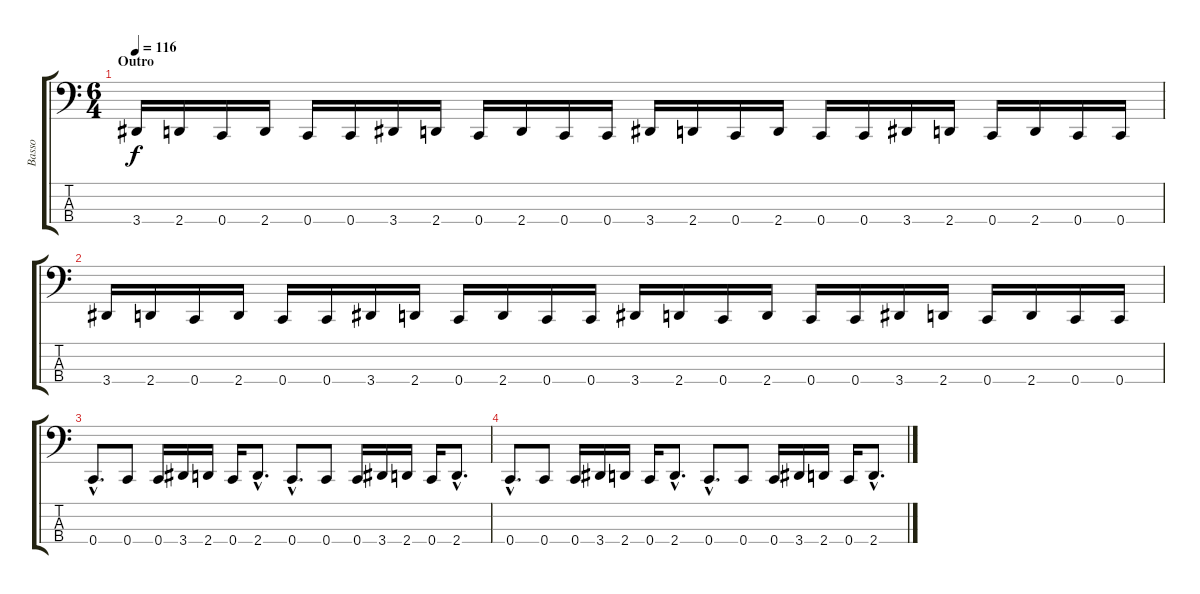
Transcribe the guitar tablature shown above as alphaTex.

\track ("Basso" "Basso") {instrument electricbassfinger}
\staff {score tabs}
\tuning (F2 C2 G1 C1) {hide}
\ts (6 4)
\section ("" "Outro")
\tempo 116
\clef f4
\ks c
3.4.16{dy f} 2.4.16 0.4.16 2.4.16 0.4.16 0.4.16 3.4.16 2.4.16 0.4.16 2.4.16 0.4.16 0.4.16 3.4.16 2.4.16 0.4.16 2.4.16 0.4.16 0.4.16 3.4.16 2.4.16 0.4.16 2.4.16 0.4.16 0.4.16 |
3.4.16 2.4.16 0.4.16 2.4.16 0.4.16 0.4.16 3.4.16 2.4.16 0.4.16 2.4.16 0.4.16 0.4.16 3.4.16 2.4.16 0.4.16 2.4.16 0.4.16 0.4.16 3.4.16 2.4.16 0.4.16 2.4.16 0.4.16 0.4.16 |
0.4{hac}.8{d} 0.4.8 0.4.16 3.4.16 2.4.16 0.4.16 2.4{hac}.8{d} 0.4{hac}.8{d} 0.4.8 0.4.16 3.4.16 2.4.16 0.4.16 2.4{hac}.8{d} |
0.4{hac}.8{d} 0.4.8 0.4.16 3.4.16 2.4.16 0.4.16 2.4{hac}.8{d} 0.4{hac}.8{d} 0.4.8 0.4.16 3.4.16 2.4.16 0.4.16 2.4{hac}.8{d}
